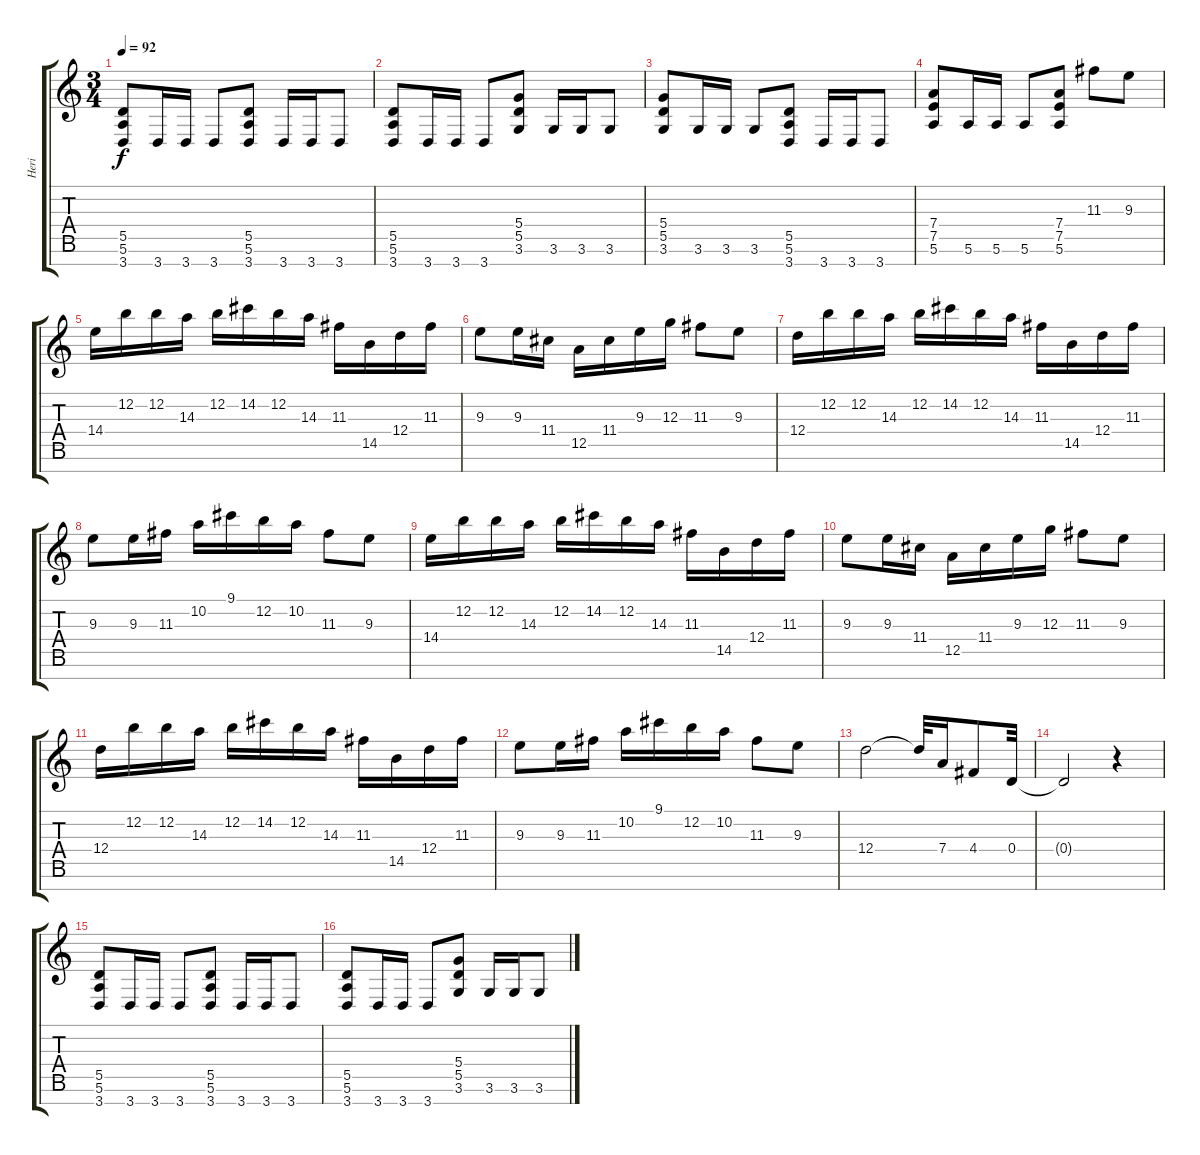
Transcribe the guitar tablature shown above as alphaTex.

\track ("Heri" "Heri") {instrument distortionguitar}
\staff {score tabs}
\tuning (E4 B3 G3 D3 A2 E2 B1) {hide}
\ts (3 4)
\tempo 92
\clef g2
\ks c
(5.5 5.6 3.7).8{dy f} 3.7.16 3.7.16 3.7.8 (5.5 5.6 3.7).8 3.7.16 3.7.16 3.7.8 |
(5.5 5.6 3.7).8 3.7.16 3.7.16 3.7.8 (5.4 5.5 3.6).8 3.6.16 3.6.16 3.6.8 |
(5.4 5.5 3.6).8 3.6.16 3.6.16 3.6.8 (5.5 5.6 3.7).8 3.7.16 3.7.16 3.7.8 |
(7.4 7.5 5.6).8 5.6.16 5.6.16 5.6.8 (7.4 7.5 5.6).8 11.3.8 9.3.8 |
14.4.16 12.2.16 12.2.16 14.3.16 12.2.16 14.2.16 12.2.16 14.3.16 11.3.16 14.5.16 12.4.16 11.3.16 |
9.3.8 9.3.16 11.4.16 12.5.16 11.4.16 9.3.16 12.3.16 11.3.8 9.3.8 |
12.4.16 12.2.16 12.2.16 14.3.16 12.2.16 14.2.16 12.2.16 14.3.16 11.3.16 14.5.16 12.4.16 11.3.16 |
9.3.8 9.3.16 11.3.16 10.2.16 9.1.16 12.2.16 10.2.16 11.3.8 9.3.8 |
14.4.16 12.2.16 12.2.16 14.3.16 12.2.16 14.2.16 12.2.16 14.3.16 11.3.16 14.5.16 12.4.16 11.3.16 |
9.3.8 9.3.16 11.4.16 12.5.16 11.4.16 9.3.16 12.3.16 11.3.8 9.3.8 |
12.4.16 12.2.16 12.2.16 14.3.16 12.2.16 14.2.16 12.2.16 14.3.16 11.3.16 14.5.16 12.4.16 11.3.16 |
9.3.8 9.3.16 11.3.16 10.2.16 9.1.16 12.2.16 10.2.16 11.3.8 9.3.8 |
12.4.2 12.4{t}.32 7.4.16 4.4.8 0.4.32 |
0.4{t}.2 r.4 |
(5.5 5.6 3.7).8 3.7.16 3.7.16 3.7.8 (5.5 5.6 3.7).8 3.7.16 3.7.16 3.7.8 |
(5.5 5.6 3.7).8 3.7.16 3.7.16 3.7.8 (5.4 5.5 3.6).8 3.6.16 3.6.16 3.6.8
